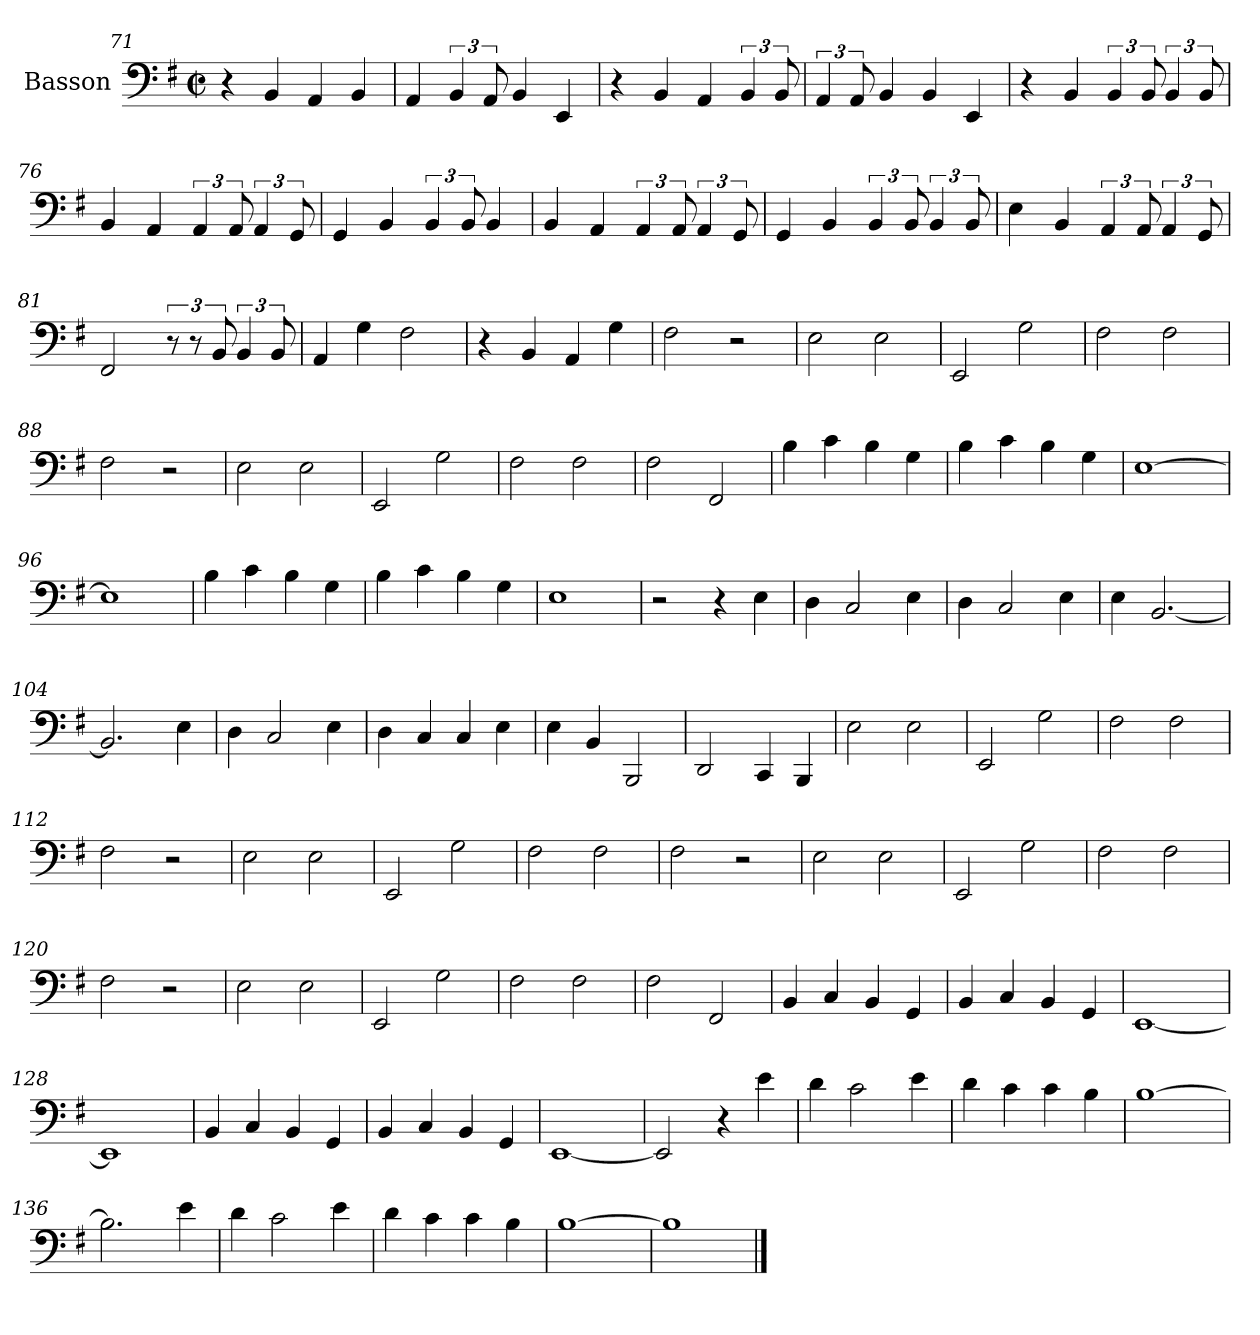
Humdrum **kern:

**kern
*part1
*staff1
*I"Basson
*I'Bsn.
*clefF4
*k[f#]
*M2/2
*met(c|)
=71
4r
4BB/
4AA/
4BB/
!!LO:LB:g=z
=72
4AA/
6BB/
12AA/
4BB/
4EE/
=73
4r
4BB/
4AA/
6BB/
12BB/
=74
6AA/
12AA/
4BB/
4BB/
4EE/
=75
4r
4BB/
6BB/
12BB/
6BB/
12BB/
=76
4BB/
4AA/
6AA/
12AA/
6AA/
12GG/
=77
4GG/
4BB/
6BB/
12BB/
4BB/
=78
4BB/
4AA/
6AA/
12AA/
6AA/
12GG/
!!LO:LB:g=z
=79
4GG/
4BB/
6BB/
12BB/
6BB/
12BB/
=80
4E\
4BB/
6AA/
12AA/
6AA/
12GG/
=81
2FF#/
12r
12r
12BB/
6BB/
12BB/
=82
4AA/
4G\
2F#\
=83
4r
4BB/
4AA/
4G\
=84
2F#\
2r
=85
2E\
2E\
=86
2EE/
2G\
=87
2F#\
2F#\
=88
2F#\
2r
!!LO:PB:g=z
=89
2E\
2E\
=90
2EE/
2G\
=91
2F#\
2F#\
=92
2F#\
2FF#/
=93
4B\
4c\
4B\
4G\
=94
4B\
4c\
4B\
4G\
=95
[1E
=96
1E]
=97
4B\
4c\
4B\
4G\
=98
4B\
4c\
4B\
4G\
=99
1E
=100
2r
4r
4E\
=101
4D\
2C/
4E\
!!LO:LB:g=z
=102
4D\
2C/
4E\
=103
4E\
[2.BB/
=104
2.BB/]
4E\
=105
4D\
2C/
4E\
=106
4D\
4C/
4C/
4E\
=107
4E\
4BB/
2BBB/
=108
2DD/
4CC/
4BBB/
=109
2E\
2E\
=110
2EE/
2G\
=111
2F#\
2F#\
=112
2F#\
2r
=113
2E\
2E\
=114
2EE/
2G\
!!LO:LB:g=z
=115
2F#\
2F#\
=116
2F#\
2r
=117
2E\
2E\
=118
2EE/
2G\
=119
2F#\
2F#\
=120
2F#\
2r
=121
2E\
2E\
=122
2EE/
2G\
=123
2F#\
2F#\
=124
2F#\
2FF#/
=125
4BB/
4C/
4BB/
4GG/
=126
4BB/
4C/
4BB/
4GG/
=127
[1EE
=128
1EE]
!!LO:LB:g=z
=129
4BB/
4C/
4BB/
4GG/
=130
4BB/
4C/
4BB/
4GG/
=131
[1EE
=132
2EE/]
4r
4e\
=133
4d\
2c\
4e\
=134
4d\
4c\
4c\
4B\
=135
[1B
=136
2.B\]
4e\
=137
4d\
2c\
4e\
=138
4d\
4c\
4c\
4B\
=139
[1B
!!LO:LB:g=z
=140
1B]
==
*-
